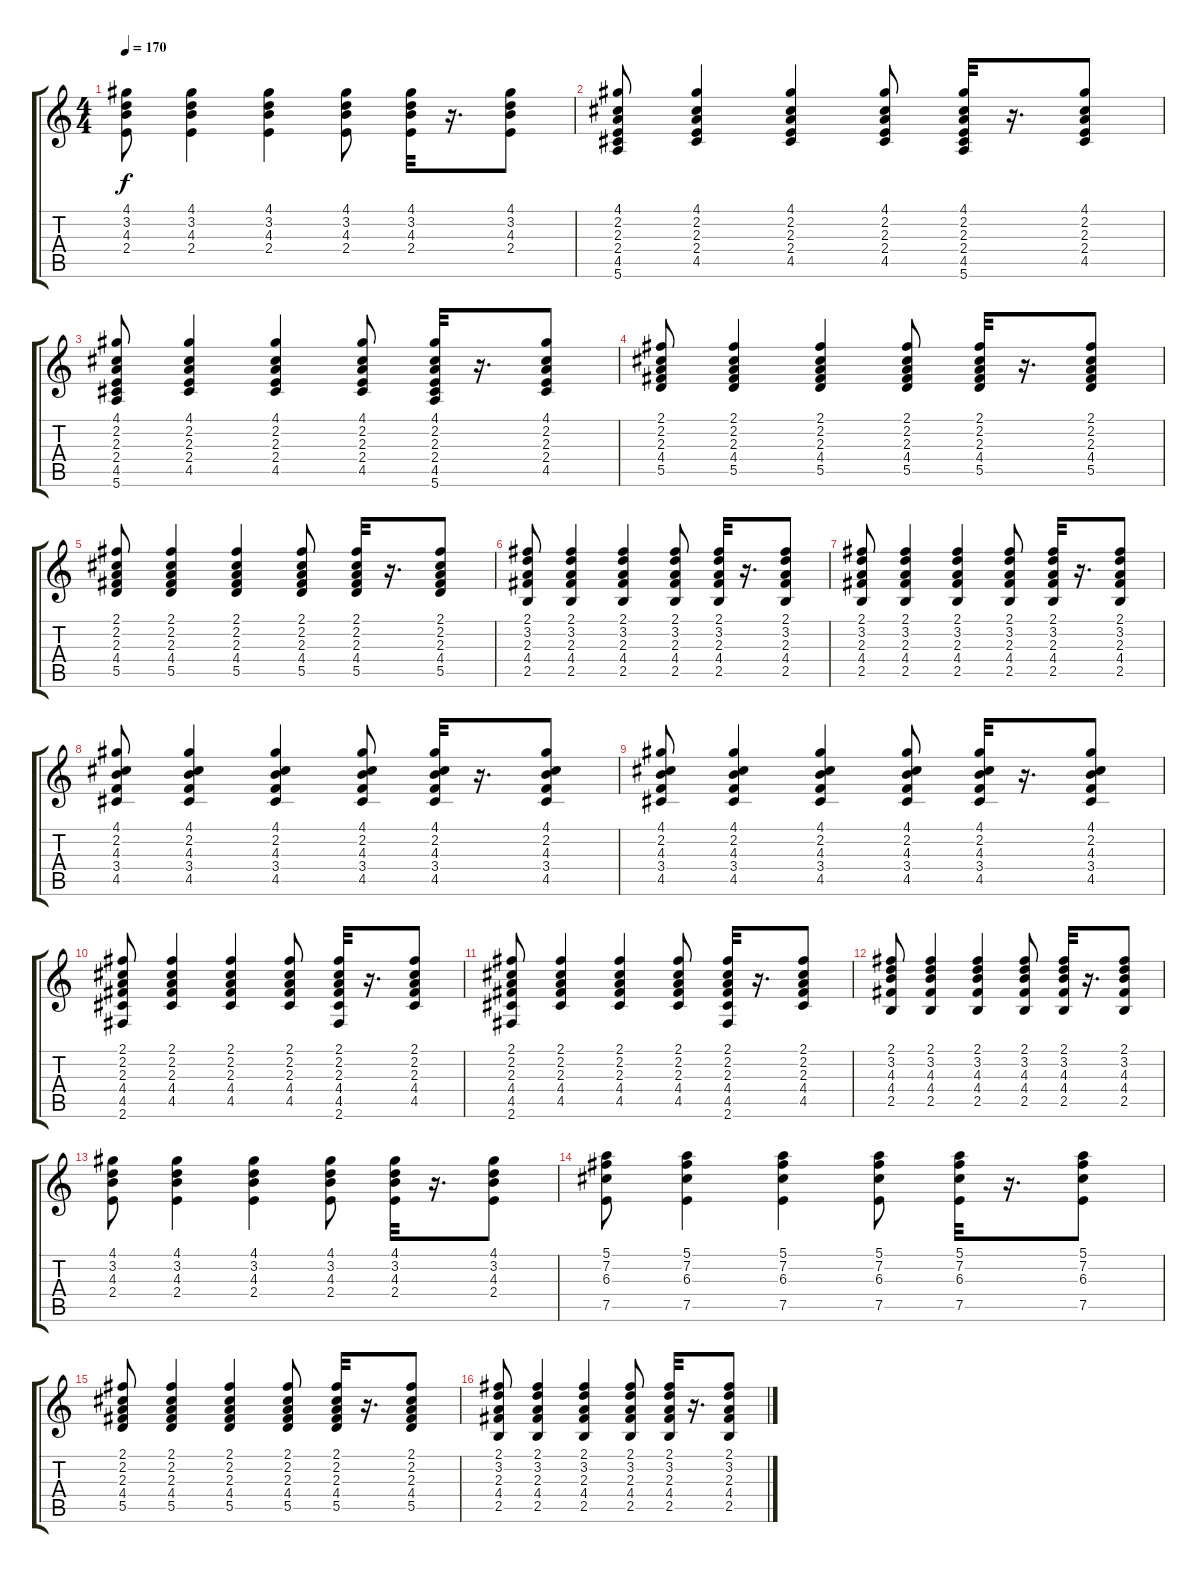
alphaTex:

\track "" {instrument acousticguitarnylon}
\staff {score tabs}
\tuning (E4 B3 G3 D3 A2 E2) {hide}
\ts (4 4)
\tempo 170
\clef g2
\ks c
(4.1 3.2 4.3 2.4).8{dy f} (4.1 3.2 4.3 2.4).4 (4.1 3.2 4.3 2.4).4 (4.1 3.2 4.3 2.4).8 (4.1 3.2 4.3 2.4).32 r.16{d} (4.1 3.2 4.3 2.4).8 |
(4.1 2.2 2.3 2.4 4.5 5.6).8 (4.1 2.2 2.3 2.4 4.5).4 (4.1 2.2 2.3 2.4 4.5).4 (4.1 2.2 2.3 2.4 4.5).8 (4.1 2.2 2.3 2.4 4.5 5.6).32 r.16{d} (4.1 2.2 2.3 2.4 4.5).8 |
(4.1 2.2 2.3 2.4 4.5 5.6).8 (4.1 2.2 2.3 2.4 4.5).4 (4.1 2.2 2.3 2.4 4.5).4 (4.1 2.2 2.3 2.4 4.5).8 (4.1 2.2 2.3 2.4 4.5 5.6).32 r.16{d} (4.1 2.2 2.3 2.4 4.5).8 |
(2.1 2.2 2.3 4.4 5.5).8 (2.1 2.2 2.3 4.4 5.5).4 (2.1 2.2 2.3 4.4 5.5).4 (2.1 2.2 2.3 4.4 5.5).8 (2.1 2.2 2.3 4.4 5.5).32 r.16{d} (2.1 2.2 2.3 4.4 5.5).8 |
(2.1 2.2 2.3 4.4 5.5).8 (2.1 2.2 2.3 4.4 5.5).4 (2.1 2.2 2.3 4.4 5.5).4 (2.1 2.2 2.3 4.4 5.5).8 (2.1 2.2 2.3 4.4 5.5).32 r.16{d} (2.1 2.2 2.3 4.4 5.5).8 |
(2.1 3.2 2.3 4.4 2.5).8 (2.1 3.2 2.3 4.4 2.5).4 (2.1 3.2 2.3 4.4 2.5).4 (2.1 3.2 2.3 4.4 2.5).8 (2.1 3.2 2.3 4.4 2.5).32 r.16{d} (2.1 3.2 2.3 4.4 2.5).8 |
(2.1 3.2 2.3 4.4 2.5).8 (2.1 3.2 2.3 4.4 2.5).4 (2.1 3.2 2.3 4.4 2.5).4 (2.1 3.2 2.3 4.4 2.5).8 (2.1 3.2 2.3 4.4 2.5).32 r.16{d} (2.1 3.2 2.3 4.4 2.5).8 |
(4.1 2.2 4.3 3.4 4.5).8 (4.1 2.2 4.3 3.4 4.5).4 (4.1 2.2 4.3 3.4 4.5).4 (4.1 2.2 4.3 3.4 4.5).8 (4.1 2.2 4.3 3.4 4.5).32 r.16{d} (4.1 2.2 4.3 3.4 4.5).8 |
(4.1 2.2 4.3 3.4 4.5).8 (4.1 2.2 4.3 3.4 4.5).4 (4.1 2.2 4.3 3.4 4.5).4 (4.1 2.2 4.3 3.4 4.5).8 (4.1 2.2 4.3 3.4 4.5).32 r.16{d} (4.1 2.2 4.3 3.4 4.5).8 |
(2.1 2.2 2.3 4.4 4.5 2.6).8 (2.1 2.2 2.3 4.4 4.5).4 (2.1 2.2 2.3 4.4 4.5).4 (2.1 2.2 2.3 4.4 4.5).8 (2.1 2.2 2.3 4.4 4.5 2.6).32 r.16{d} (2.1 2.2 2.3 4.4 4.5).8 |
(2.1 2.2 2.3 4.4 4.5 2.6).8 (2.1 2.2 2.3 4.4 4.5).4 (2.1 2.2 2.3 4.4 4.5).4 (2.1 2.2 2.3 4.4 4.5).8 (2.1 2.2 2.3 4.4 4.5 2.6).32 r.16{d} (2.1 2.2 2.3 4.4 4.5).8 |
(2.1 3.2 4.3 4.4 2.5).8 (2.1 3.2 4.3 4.4 2.5).4 (2.1 3.2 4.3 4.4 2.5).4 (2.1 3.2 4.3 4.4 2.5).8 (2.1 3.2 4.3 4.4 2.5).32 r.16{d} (2.1 3.2 4.3 4.4 2.5).8 |
(4.1 3.2 4.3 2.4).8 (4.1 3.2 4.3 2.4).4 (4.1 3.2 4.3 2.4).4 (4.1 3.2 4.3 2.4).8 (4.1 3.2 4.3 2.4).32 r.16{d} (4.1 3.2 4.3 2.4).8 |
(5.1 7.2 6.3 7.5).8 (5.1 7.2 6.3 7.5).4 (5.1 7.2 6.3 7.5).4 (5.1 7.2 6.3 7.5).8 (5.1 7.2 6.3 7.5).32 r.16{d} (5.1 7.2 6.3 7.5).8 |
(2.1 2.2 2.3 4.4 5.5).8 (2.1 2.2 2.3 4.4 5.5).4 (2.1 2.2 2.3 4.4 5.5).4 (2.1 2.2 2.3 4.4 5.5).8 (2.1 2.2 2.3 4.4 5.5).32 r.16{d} (2.1 2.2 2.3 4.4 5.5).8 |
(2.1 3.2 2.3 4.4 2.5).8 (2.1 3.2 2.3 4.4 2.5).4 (2.1 3.2 2.3 4.4 2.5).4 (2.1 3.2 2.3 4.4 2.5).8 (2.1 3.2 2.3 4.4 2.5).32 r.16{d} (2.1 3.2 2.3 4.4 2.5).8
